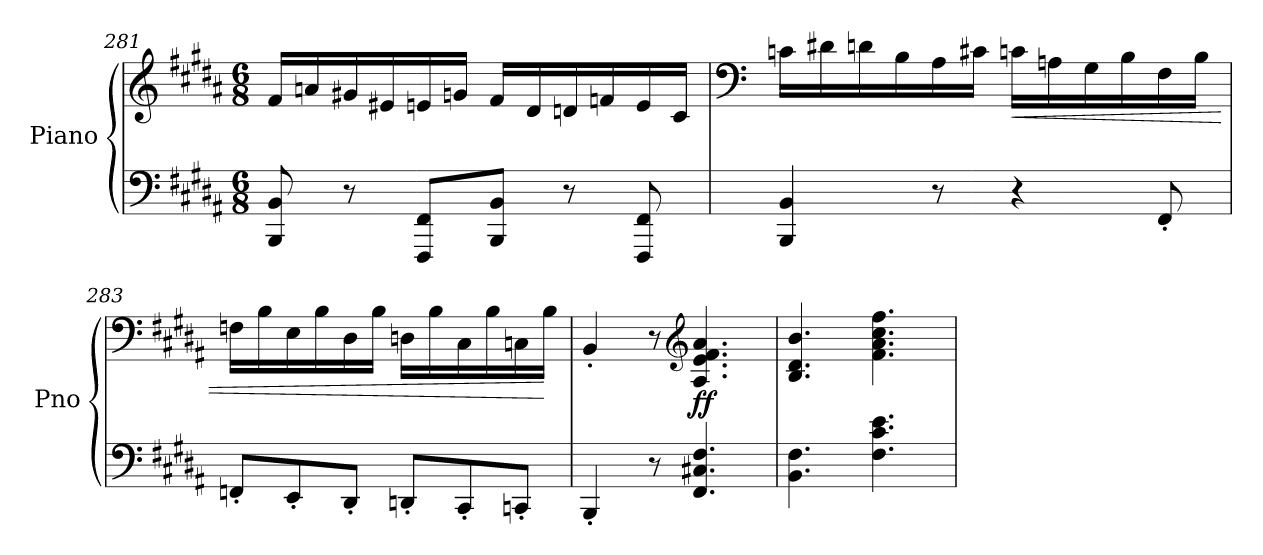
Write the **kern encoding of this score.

**kern	**kern	**dynam
*part1	*part1	*part1
*staff2	*staff1	*staff1/2
*I"Piano	*	*
*I'Pno	*	*
!!LO:LB:g=z
*clefF4	*clefG2	*
*k[f#c#g#d#a#]	*k[f#c#g#d#a#]	*
*M6/8	*M6/8	*
=281	=281	=281
8BBB/ 8BB/	16f#/LL	.
.	16an/	.
8r	16g#X/	.
.	16e#X/	.
8FFF#/ 8FF#/L	16en/	.
.	16gn/JJ	.
8BBB/ 8BB/J	16f#/LL	.
.	16d#/	.
8r	16dn/	.
.	16fn/	.
8FFF#/ 8FF#/	16e/	.
.	16c#/JJ	.
=282	=282	=282
*	*clefF4	*
4BBB/ 4BB/	16cn\LL	.
.	16d#X\	.
.	16dn\	.
.	16B\	.
8r	16A#\	.
.	16c#X\JJ	.
!	!	!LO:HP:b
4r	16cn\LL	<
.	16An\	.
.	16G#\	.
.	16B\	.
8FF#'/	16F#\	.
.	16B\JJ	.
=283	=283	=283
8FFn'/L	16Fn\LL	.
.	16B\	.
8EE'/	16E\	.
.	16B\	.
8DD#'/J	16D#\	.
.	16B\JJ	.
8DDn'/L	16Dn\LL	.
.	16B\	.
8CC#'/	16C#\	.
.	16B\	.
8CCn'/J	16Cn\	.
.	16B\JJ	[
!!LO:LB:g=z
=284	=284	=284
4BBB'/	4BB'/	.
8r	8r	.
*	*clefG2	*
!	!	!LO:DY:b
4.FF#/ 4.C#X/ 4.F#/	4.A#/ 4.e/ 4.f#/ 4.a#/	ff
=285	=285	=285
4.BB\ 4.F#\	4.B/ 4.d#/ 4.b/	.
4.F#\ 4.c#\ 4.e\	4.f#\ 4.a#\ 4.cc#\ 4.ff#\	.
=	=	=
*-	*-	*-
